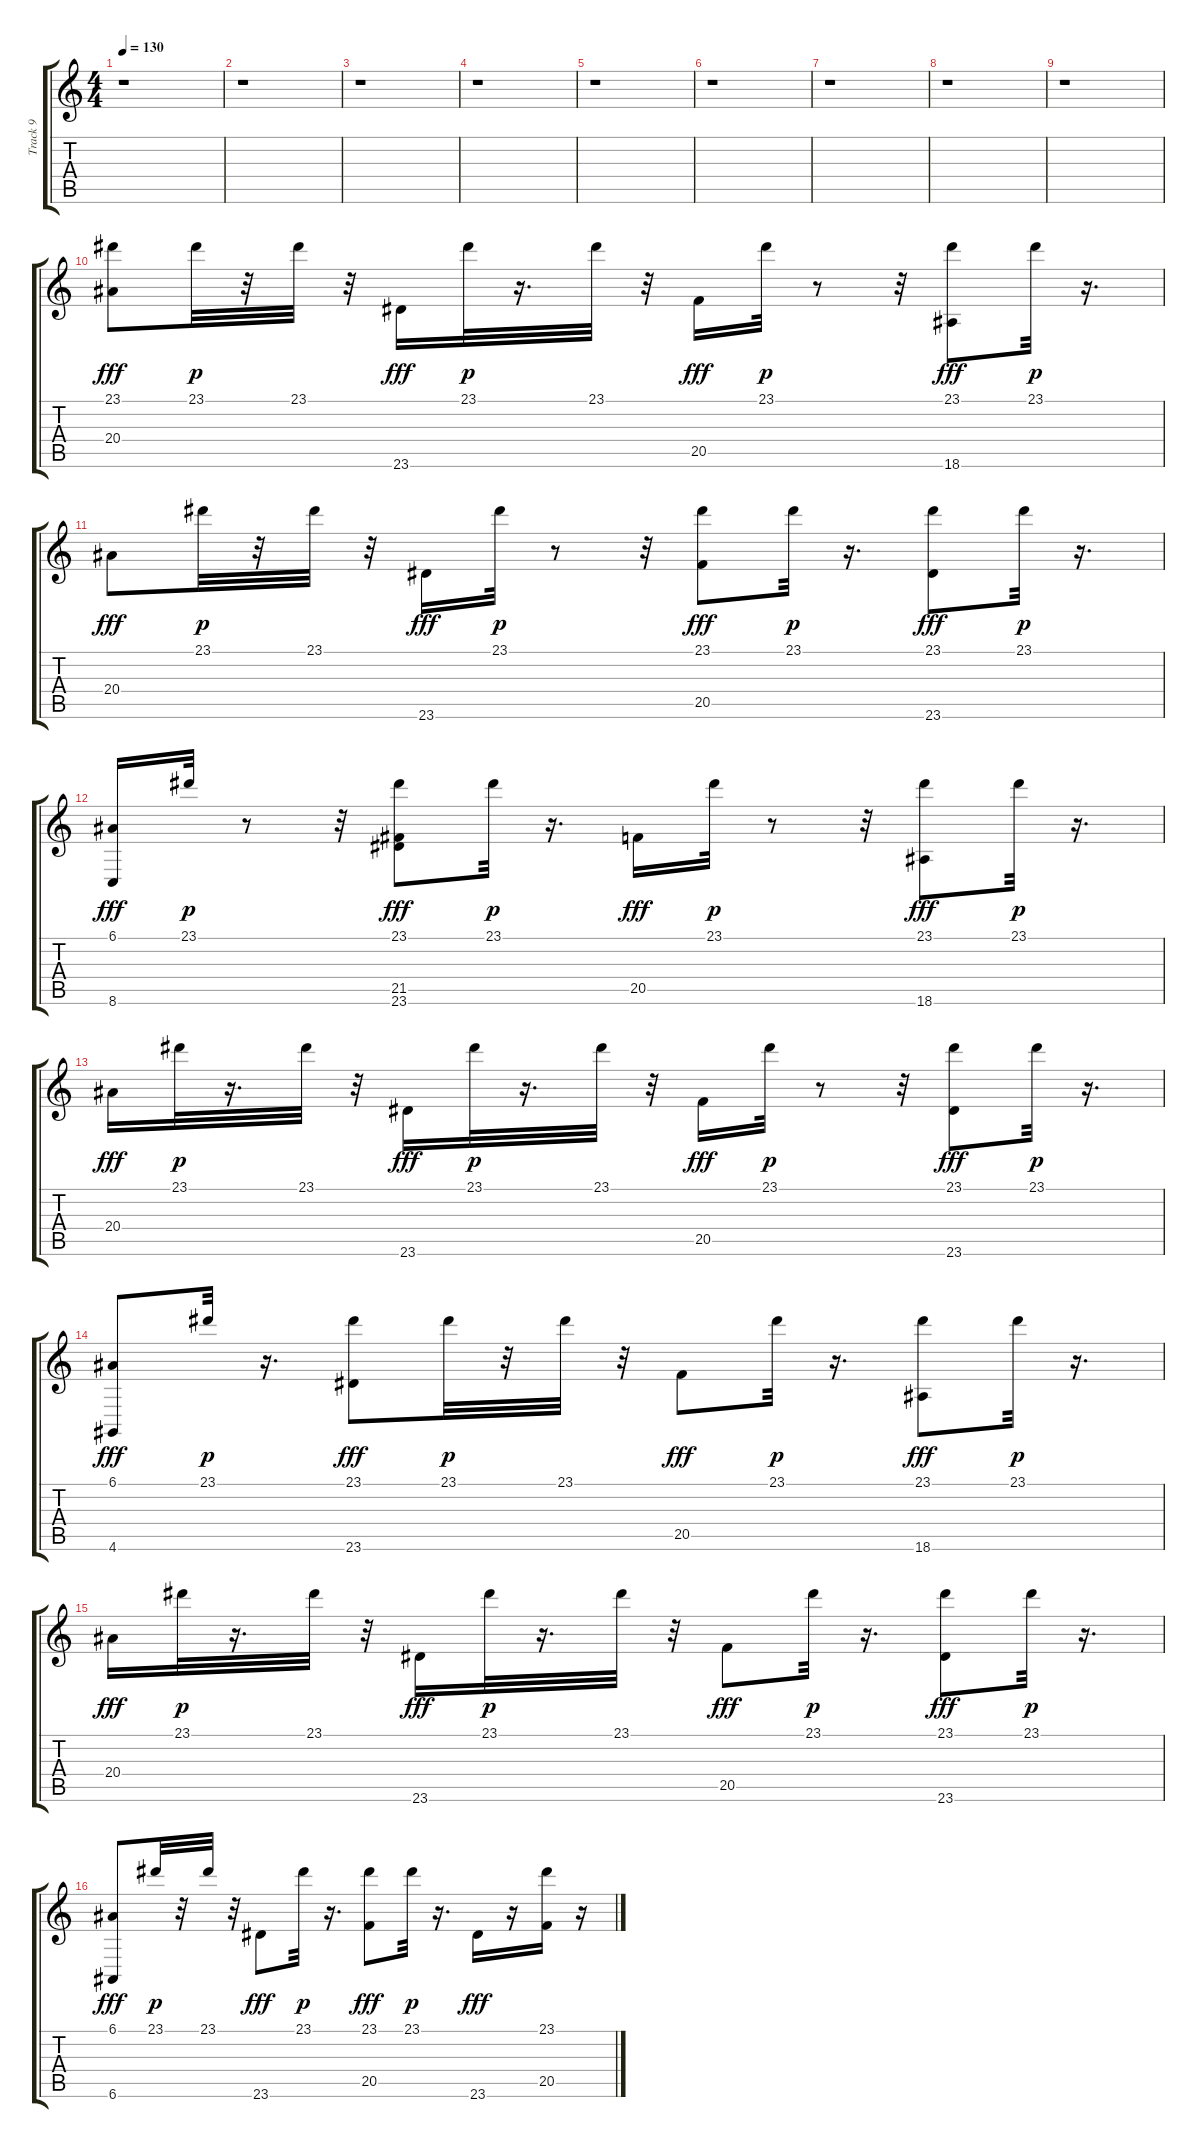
\track ("Track 9" "Track 9") {instrument pad3polysynth}
\staff {score tabs}
\tuning (E4 B3 G3 D3 A2 E2) {hide}
\ts (4 4)
\tempo 130
\clef g2
\ks c
r.1{dy fff} |
r.1 |
r.1 |
r.1 |
r.1 |
r.1 |
r.1 |
r.1 |
r.1 |
(23.1 20.4).8{instrument pad3polysynth} 23.1.32{dy p} r.32 23.1.32 r.32 23.6.16{dy fff} 23.1.32{dy p} r.16{d} 23.1.32 r.32 20.5.16{dy fff} 23.1.32{dy p} r.8 r.32 (23.1 18.6).8{dy fff} 23.1.32{dy p} r.16{d} |
20.4.8{dy fff} 23.1.32{dy p} r.32 23.1.32 r.32 23.6.16{dy fff} 23.1.32{dy p} r.8 r.32 (23.1 20.5).8{dy fff} 23.1.32{dy p} r.16{d} (23.1 23.6).8{dy fff} 23.1.32{dy p} r.16{d} |
(6.1 8.6).16{dy fff} 23.1.32{dy p} r.8 r.32 (23.1 21.5 23.6).8{dy fff} 23.1.32{dy p} r.16{d} 20.5.16{dy fff} 23.1.32{dy p} r.8 r.32 (23.1 18.6).8{dy fff} 23.1.32{dy p} r.16{d} |
20.4.16{dy fff} 23.1.32{dy p} r.16{d} 23.1.32 r.32 23.6.16{dy fff} 23.1.32{dy p} r.16{d} 23.1.32 r.32 20.5.16{dy fff} 23.1.32{dy p} r.8 r.32 (23.1 23.6).8{dy fff} 23.1.32{dy p} r.16{d} |
(6.1 4.6).8{dy fff} 23.1.32{dy p} r.16{d} (23.1 23.6).8{dy fff} 23.1.32{dy p} r.32 23.1.32 r.32 20.5.8{dy fff} 23.1.32{dy p} r.16{d} (23.1 18.6).8{dy fff} 23.1.32{dy p} r.16{d} |
20.4.16{dy fff} 23.1.32{dy p} r.16{d} 23.1.32 r.32 23.6.16{dy fff} 23.1.32{dy p} r.16{d} 23.1.32 r.32 20.5.8{dy fff} 23.1.32{dy p} r.16{d} (23.1 23.6).8{dy fff} 23.1.32{dy p} r.16{d} |
(6.1 6.6).8{dy fff} 23.1.32{dy p} r.32 23.1.32 r.32 23.6.8{dy fff} 23.1.32{dy p} r.16{d} (23.1 20.5).8{dy fff} 23.1.32{dy p} r.16{d} 23.6.16{dy fff} r.16 (23.1 20.5).16 r.16
